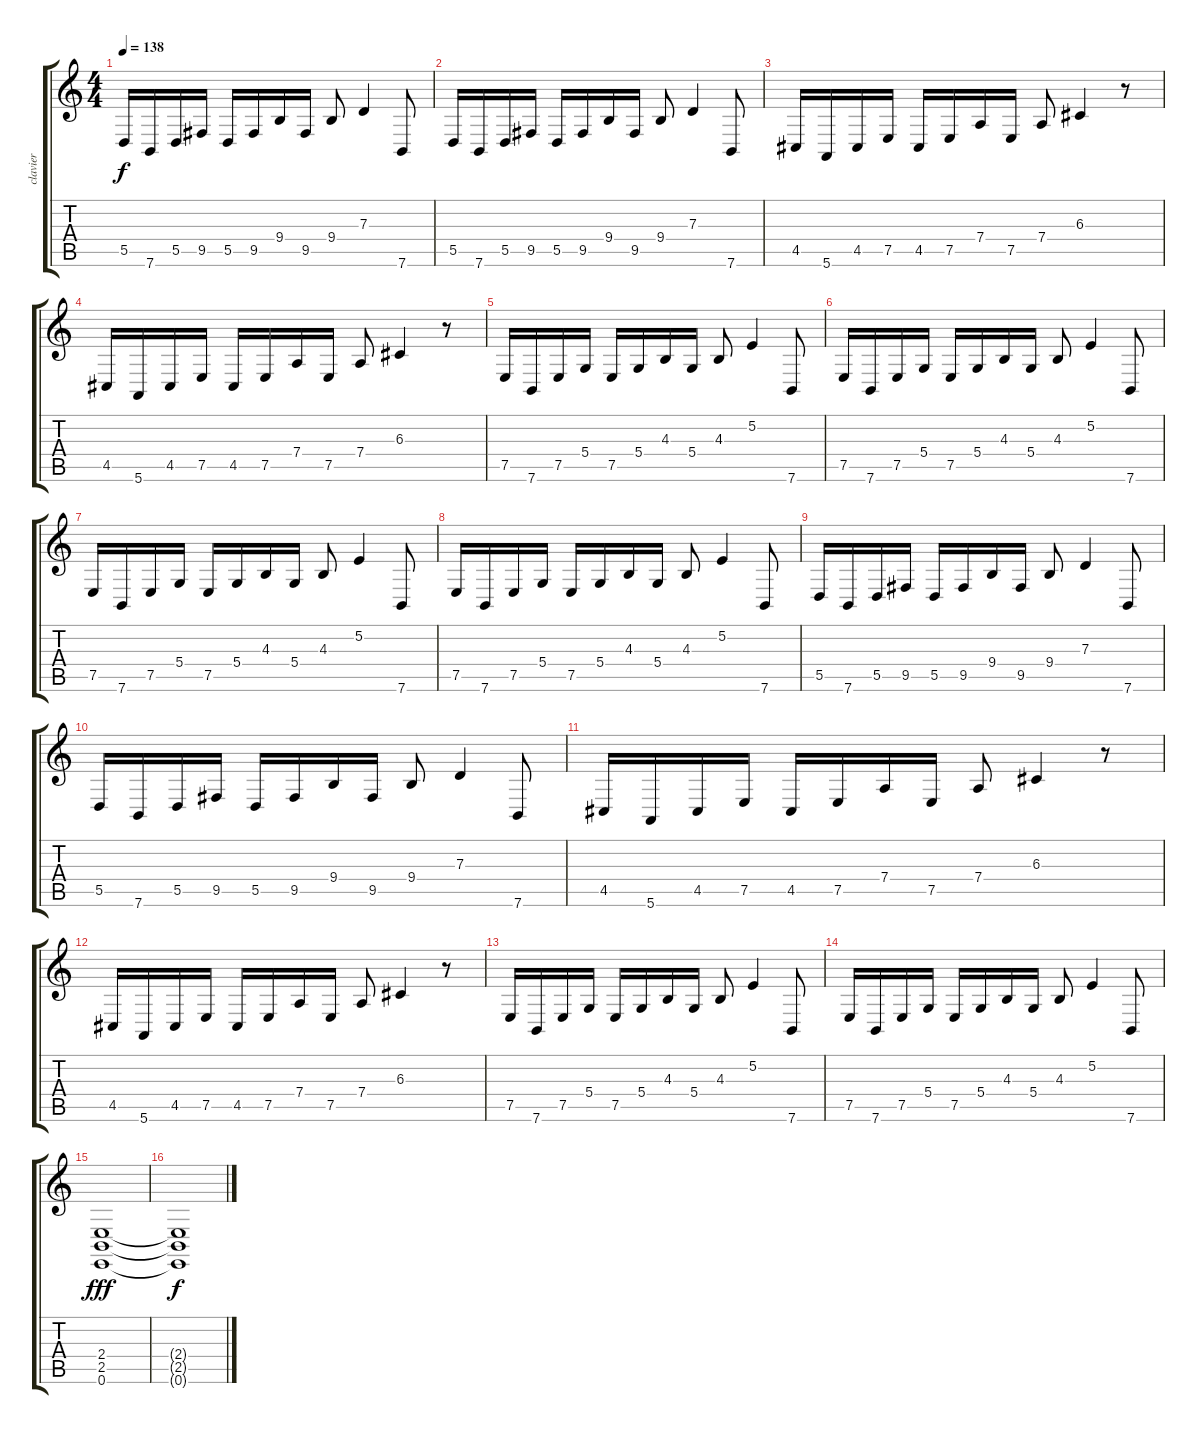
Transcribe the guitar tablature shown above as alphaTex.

\track ("clavier" "clavier") {instrument stringensemble1}
\staff {score tabs}
\tuning (E4 B3 G3 D3 A2 E2) {hide}
\ts (4 4)
\tempo 138
\clef g2
\ks c
5.5.16{dy f} 7.6.16 5.5.16 9.5.16 5.5.16 9.5.16 9.4.16 9.5.16 9.4.8 7.3.4 7.6.8 |
5.5.16 7.6.16 5.5.16 9.5.16 5.5.16 9.5.16 9.4.16 9.5.16 9.4.8 7.3.4 7.6.8 |
4.5.16 5.6.16 4.5.16 7.5.16 4.5.16 7.5.16 7.4.16 7.5.16 7.4.8 6.3.4 r.8 |
4.5.16 5.6.16 4.5.16 7.5.16 4.5.16 7.5.16 7.4.16 7.5.16 7.4.8 6.3.4 r.8 |
7.5.16 7.6.16 7.5.16 5.4.16 7.5.16 5.4.16 4.3.16 5.4.16 4.3.8 5.2.4 7.6.8 |
7.5.16 7.6.16 7.5.16 5.4.16 7.5.16 5.4.16 4.3.16 5.4.16 4.3.8 5.2.4 7.6.8 |
7.5.16 7.6.16 7.5.16 5.4.16 7.5.16 5.4.16 4.3.16 5.4.16 4.3.8 5.2.4 7.6.8 |
7.5.16 7.6.16 7.5.16 5.4.16 7.5.16 5.4.16 4.3.16 5.4.16 4.3.8 5.2.4 7.6.8 |
5.5.16 7.6.16 5.5.16 9.5.16 5.5.16 9.5.16 9.4.16 9.5.16 9.4.8 7.3.4 7.6.8 |
5.5.16 7.6.16 5.5.16 9.5.16 5.5.16 9.5.16 9.4.16 9.5.16 9.4.8 7.3.4 7.6.8 |
4.5.16 5.6.16 4.5.16 7.5.16 4.5.16 7.5.16 7.4.16 7.5.16 7.4.8 6.3.4 r.8 |
4.5.16 5.6.16 4.5.16 7.5.16 4.5.16 7.5.16 7.4.16 7.5.16 7.4.8 6.3.4 r.8 |
7.5.16 7.6.16 7.5.16 5.4.16 7.5.16 5.4.16 4.3.16 5.4.16 4.3.8 5.2.4 7.6.8 |
7.5.16 7.6.16 7.5.16 5.4.16 7.5.16 5.4.16 4.3.16 5.4.16 4.3.8 5.2.4 7.6.8 |
(2.4 2.5 0.6).1{dy fff} |
(2.4{t} 2.5{t} 0.6{t}).1{dy f}
